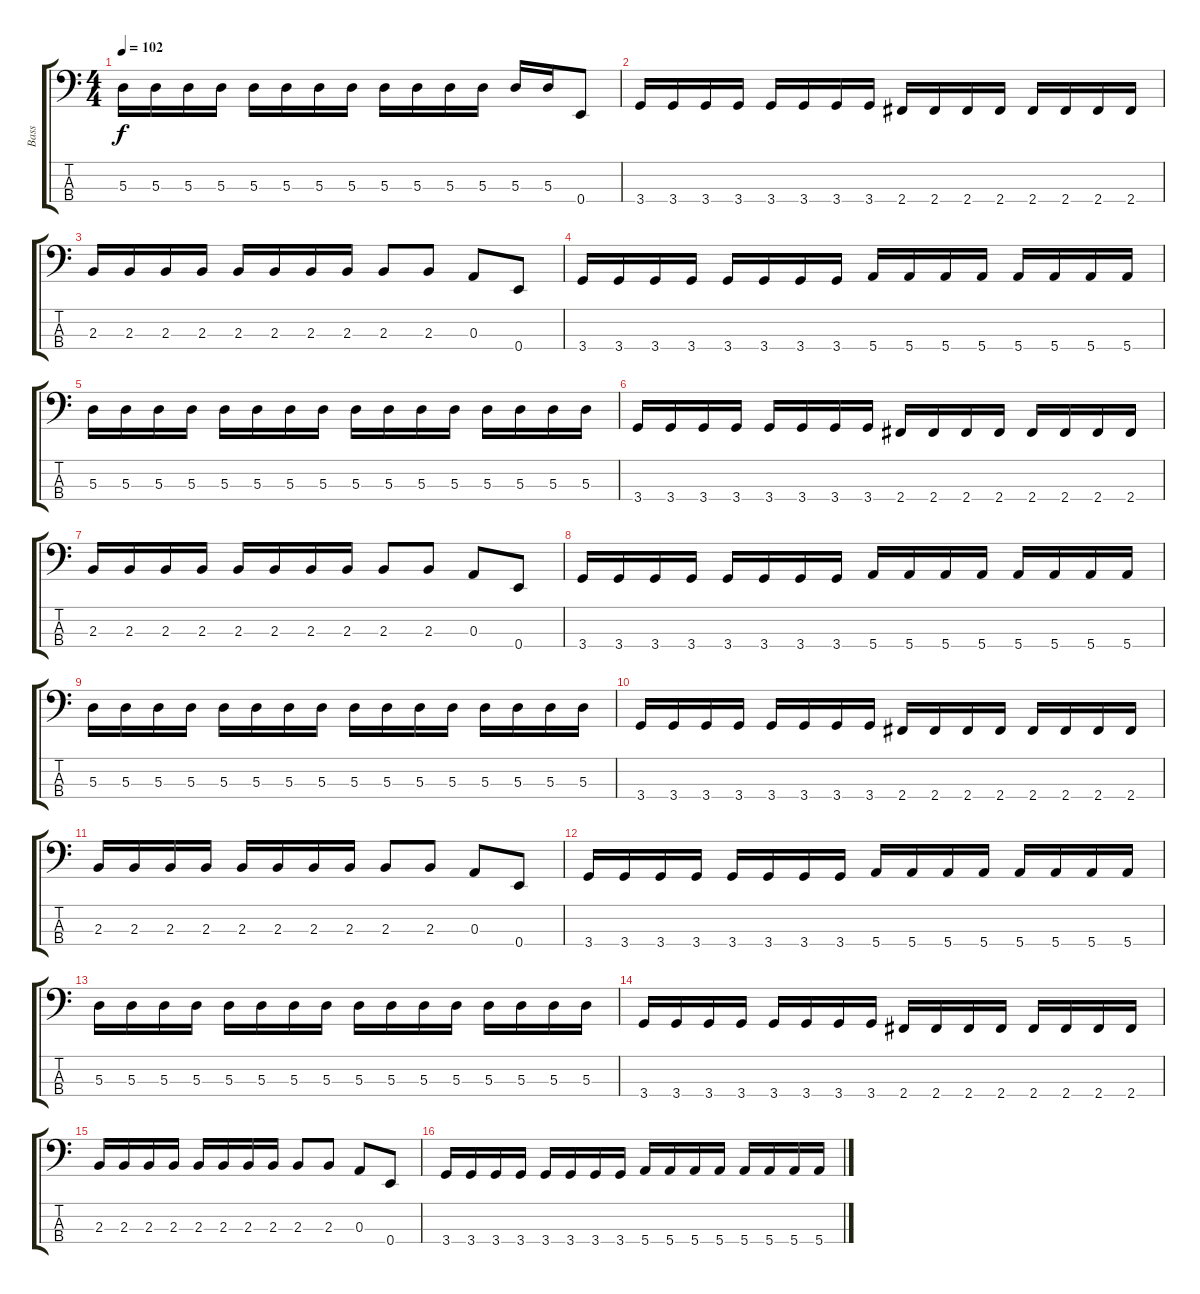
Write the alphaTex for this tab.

\track ("Bass" "Bass") {instrument electricbassfinger}
\staff {score tabs}
\tuning (G2 D2 A1 E1) {hide}
\ts (4 4)
\tempo 102
\clef f4
\ks c
5.3.16{dy f} 5.3.16 5.3.16 5.3.16 5.3.16 5.3.16 5.3.16 5.3.16 5.3.16 5.3.16 5.3.16 5.3.16 5.3.16 5.3.16 0.4.8 |
3.4.16 3.4.16 3.4.16 3.4.16 3.4.16 3.4.16 3.4.16 3.4.16 2.4.16 2.4.16 2.4.16 2.4.16 2.4.16 2.4.16 2.4.16 2.4.16 |
2.3.16 2.3.16 2.3.16 2.3.16 2.3.16 2.3.16 2.3.16 2.3.16 2.3.8 2.3.8 0.3.8 0.4.8 |
3.4.16 3.4.16 3.4.16 3.4.16 3.4.16 3.4.16 3.4.16 3.4.16 5.4.16 5.4.16 5.4.16 5.4.16 5.4.16 5.4.16 5.4.16 5.4.16 |
5.3.16 5.3.16 5.3.16 5.3.16 5.3.16 5.3.16 5.3.16 5.3.16 5.3.16 5.3.16 5.3.16 5.3.16 5.3.16 5.3.16 5.3.16 5.3.16 |
3.4.16 3.4.16 3.4.16 3.4.16 3.4.16 3.4.16 3.4.16 3.4.16 2.4.16 2.4.16 2.4.16 2.4.16 2.4.16 2.4.16 2.4.16 2.4.16 |
2.3.16 2.3.16 2.3.16 2.3.16 2.3.16 2.3.16 2.3.16 2.3.16 2.3.8 2.3.8 0.3.8 0.4.8 |
3.4.16 3.4.16 3.4.16 3.4.16 3.4.16 3.4.16 3.4.16 3.4.16 5.4.16 5.4.16 5.4.16 5.4.16 5.4.16 5.4.16 5.4.16 5.4.16 |
5.3.16 5.3.16 5.3.16 5.3.16 5.3.16 5.3.16 5.3.16 5.3.16 5.3.16 5.3.16 5.3.16 5.3.16 5.3.16 5.3.16 5.3.16 5.3.16 |
3.4.16 3.4.16 3.4.16 3.4.16 3.4.16 3.4.16 3.4.16 3.4.16 2.4.16 2.4.16 2.4.16 2.4.16 2.4.16 2.4.16 2.4.16 2.4.16 |
2.3.16 2.3.16 2.3.16 2.3.16 2.3.16 2.3.16 2.3.16 2.3.16 2.3.8 2.3.8 0.3.8 0.4.8 |
3.4.16 3.4.16 3.4.16 3.4.16 3.4.16 3.4.16 3.4.16 3.4.16 5.4.16 5.4.16 5.4.16 5.4.16 5.4.16 5.4.16 5.4.16 5.4.16 |
5.3.16 5.3.16 5.3.16 5.3.16 5.3.16 5.3.16 5.3.16 5.3.16 5.3.16 5.3.16 5.3.16 5.3.16 5.3.16 5.3.16 5.3.16 5.3.16 |
3.4.16 3.4.16 3.4.16 3.4.16 3.4.16 3.4.16 3.4.16 3.4.16 2.4.16 2.4.16 2.4.16 2.4.16 2.4.16 2.4.16 2.4.16 2.4.16 |
2.3.16 2.3.16 2.3.16 2.3.16 2.3.16 2.3.16 2.3.16 2.3.16 2.3.8 2.3.8 0.3.8 0.4.8 |
3.4.16 3.4.16 3.4.16 3.4.16 3.4.16 3.4.16 3.4.16 3.4.16 5.4.16 5.4.16 5.4.16 5.4.16 5.4.16 5.4.16 5.4.16 5.4.16
